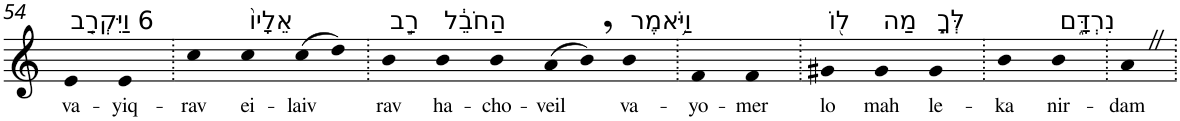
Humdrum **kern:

**kern	**text
*part1	*part1
*staff1	*staff1
*I"Piano	*
*I'Pno	*
!!LO:PB:g=z
*clefG2	*
*k[]	*
=54	=54
!LO:TX:a:t=6 וַיִּקְרַ֤ב	!
!	!LO:LY:b
4e	va-
!	!LO:LY:b
4e	-yiq-
=55.	=55.
!	!LO:LY:b
4cc	-rav
!LO:TX:a:t=אֵלָיו֙	!
!	!LO:LY:b
4cc	ei-
!	!LO:LY:b
(>8cc	-laiv
8dd)	.
=56.	=56.
!LO:TX:a:t=רַ֣ב	!
!	!LO:LY:b
4b	rav
!LO:TX:a:t=הַחֹבֵ֔ל	!
!	!LO:LY:b
4b	ha-
!	!LO:LY:b
4b	-cho-
!	!LO:LY:b
(>8a	-veil
8b,)	.
!LO:TX:a:t=וַיֹּ֥אמֶר	!
!	!LO:LY:b
4b	va-
=57.	=57.
!	!LO:LY:b
4f	-yo-
!	!LO:LY:b
4f	-mer
=58.	=58.
!LO:TX:a:t=ל֖וֹ	!
!	!LO:LY:b
4g#X	lo
!LO:TX:a:t=מַה	!
!	!LO:LY:b
4g#	mah
!LO:TX:a:t=לְּךָ֣	!
!	!LO:LY:b
4g#	le-
=59.	=59.
!	!LO:LY:b
4b	-ka
!LO:TX:a:t=נִרְדָּ֑ם	!
!	!LO:LY:b
4b	nir-
=60.	=60.
!	!LO:LY:b
4aZ	-dam
=.	=.
*-	*-
